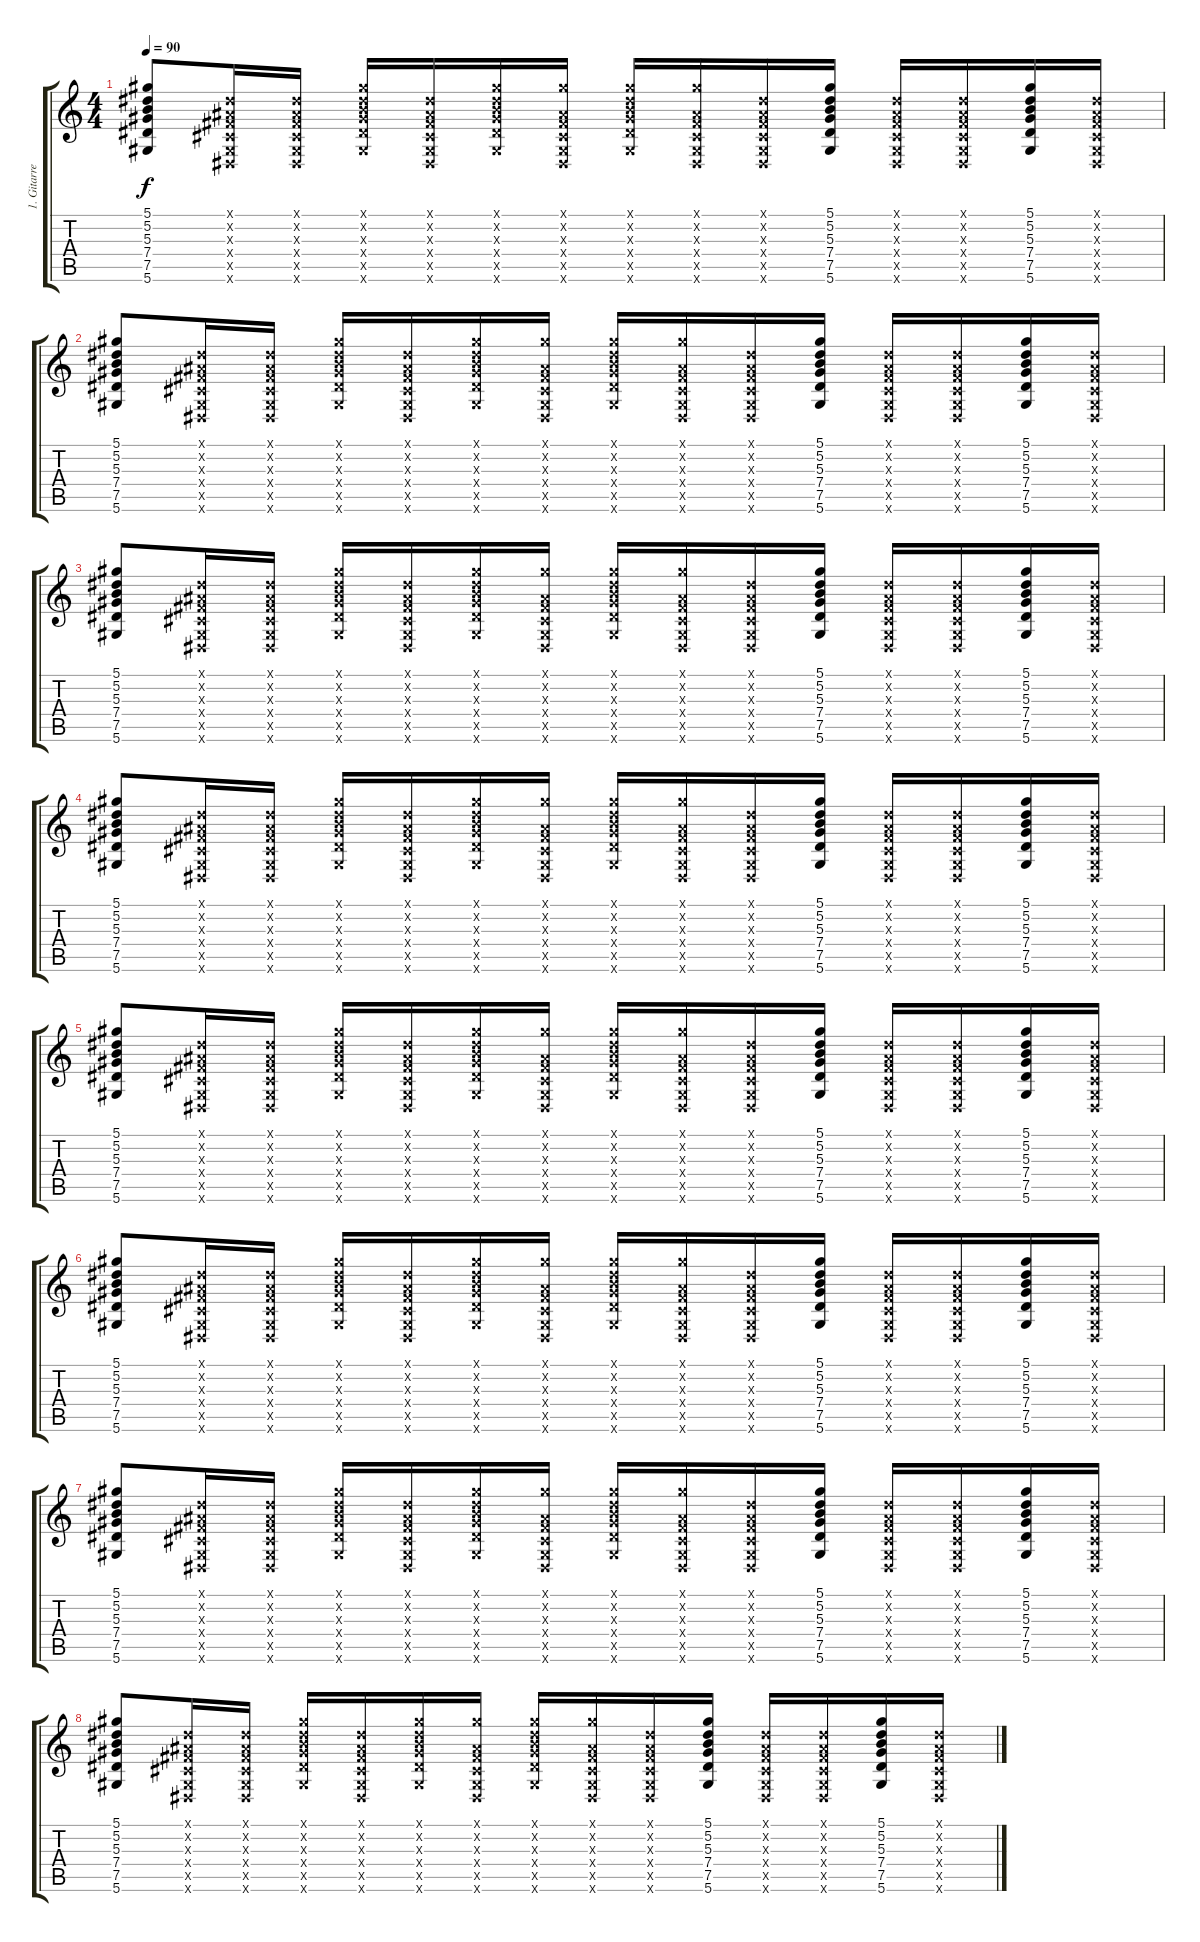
\track ("1. Gitarre" "1. Gitarre") {instrument overdrivenguitar}
\staff {score tabs}
\tuning (Eb4 Bb3 Gb3 Db3 Ab2 Eb2) {hide}
\ts (4 4)
\tempo 90
\clef g2
\ks c
(5.1 5.2 5.3 7.4 7.5 5.6).8{dy f} (0.1{x} 0.2{x} 0.3{x} 0.4{x} 0.5{x} 0.6{x}).16 (0.1{x} 0.2{x} 0.3{x} 0.4{x} 0.5{x} 0.6{x}).16 (5.1{x} 5.2{x} 5.3{x} 7.4{x} 7.5{x} 5.6{x}).16 (0.1{x} 0.2{x} 0.3{x} 0.4{x} 0.5{x} 0.6{x}).16 (5.1{x} 5.2{x} 5.3{x} 7.4{x} 7.5{x} 5.6{x}).16 (5.1{x} 0.2{x} 0.3{x} 0.4{x} 0.5{x} 0.6{x}).16 (5.1{x} 5.2{x} 5.3{x} 7.4{x} 7.5{x} 5.6{x}).16 (5.1{x} 0.2{x} 0.3{x} 0.4{x} 0.5{x} 0.6{x}).16 (0.1{x} 0.2{x} 0.3{x} 0.4{x} 0.5{x} 0.6{x}).16 (5.1 5.2 5.3 7.4 7.5 5.6).16 (0.1{x} 0.2{x} 0.3{x} 0.4{x} 0.5{x} 0.6{x}).16 (0.1{x} 0.2{x} 0.3{x} 0.4{x} 0.5{x} 0.6{x}).16 (5.1 5.2 5.3 7.4 7.5 5.6).16 (0.1{x} 0.2{x} 0.3{x} 0.4{x} 0.5{x} 0.6{x}).16 |
(5.1 5.2 5.3 7.4 7.5 5.6).8 (0.1{x} 0.2{x} 0.3{x} 0.4{x} 0.5{x} 0.6{x}).16 (0.1{x} 0.2{x} 0.3{x} 0.4{x} 0.5{x} 0.6{x}).16 (5.1{x} 5.2{x} 5.3{x} 7.4{x} 7.5{x} 5.6{x}).16 (0.1{x} 0.2{x} 0.3{x} 0.4{x} 0.5{x} 0.6{x}).16 (5.1{x} 5.2{x} 5.3{x} 7.4{x} 7.5{x} 5.6{x}).16 (5.1{x} 0.2{x} 0.3{x} 0.4{x} 0.5{x} 0.6{x}).16 (5.1{x} 5.2{x} 5.3{x} 7.4{x} 7.5{x} 5.6{x}).16 (5.1{x} 0.2{x} 0.3{x} 0.4{x} 0.5{x} 0.6{x}).16 (0.1{x} 0.2{x} 0.3{x} 0.4{x} 0.5{x} 0.6{x}).16 (5.1 5.2 5.3 7.4 7.5 5.6).16 (0.1{x} 0.2{x} 0.3{x} 0.4{x} 0.5{x} 0.6{x}).16 (0.1{x} 0.2{x} 0.3{x} 0.4{x} 0.5{x} 0.6{x}).16 (5.1 5.2 5.3 7.4 7.5 5.6).16 (0.1{x} 0.2{x} 0.3{x} 0.4{x} 0.5{x} 0.6{x}).16 |
(5.1 5.2 5.3 7.4 7.5 5.6).8 (0.1{x} 0.2{x} 0.3{x} 0.4{x} 0.5{x} 0.6{x}).16 (0.1{x} 0.2{x} 0.3{x} 0.4{x} 0.5{x} 0.6{x}).16 (5.1{x} 5.2{x} 5.3{x} 7.4{x} 7.5{x} 5.6{x}).16 (0.1{x} 0.2{x} 0.3{x} 0.4{x} 0.5{x} 0.6{x}).16 (5.1{x} 5.2{x} 5.3{x} 7.4{x} 7.5{x} 5.6{x}).16 (5.1{x} 0.2{x} 0.3{x} 0.4{x} 0.5{x} 0.6{x}).16 (5.1{x} 5.2{x} 5.3{x} 7.4{x} 7.5{x} 5.6{x}).16 (5.1{x} 0.2{x} 0.3{x} 0.4{x} 0.5{x} 0.6{x}).16 (0.1{x} 0.2{x} 0.3{x} 0.4{x} 0.5{x} 0.6{x}).16 (5.1 5.2 5.3 7.4 7.5 5.6).16 (0.1{x} 0.2{x} 0.3{x} 0.4{x} 0.5{x} 0.6{x}).16 (0.1{x} 0.2{x} 0.3{x} 0.4{x} 0.5{x} 0.6{x}).16 (5.1 5.2 5.3 7.4 7.5 5.6).16 (0.1{x} 0.2{x} 0.3{x} 0.4{x} 0.5{x} 0.6{x}).16 |
(5.1 5.2 5.3 7.4 7.5 5.6).8 (0.1{x} 0.2{x} 0.3{x} 0.4{x} 0.5{x} 0.6{x}).16 (0.1{x} 0.2{x} 0.3{x} 0.4{x} 0.5{x} 0.6{x}).16 (5.1{x} 5.2{x} 5.3{x} 7.4{x} 7.5{x} 5.6{x}).16 (0.1{x} 0.2{x} 0.3{x} 0.4{x} 0.5{x} 0.6{x}).16 (5.1{x} 5.2{x} 5.3{x} 7.4{x} 7.5{x} 5.6{x}).16 (5.1{x} 0.2{x} 0.3{x} 0.4{x} 0.5{x} 0.6{x}).16 (5.1{x} 5.2{x} 5.3{x} 7.4{x} 7.5{x} 5.6{x}).16 (5.1{x} 0.2{x} 0.3{x} 0.4{x} 0.5{x} 0.6{x}).16 (0.1{x} 0.2{x} 0.3{x} 0.4{x} 0.5{x} 0.6{x}).16 (5.1 5.2 5.3 7.4 7.5 5.6).16 (0.1{x} 0.2{x} 0.3{x} 0.4{x} 0.5{x} 0.6{x}).16 (0.1{x} 0.2{x} 0.3{x} 0.4{x} 0.5{x} 0.6{x}).16 (5.1 5.2 5.3 7.4 7.5 5.6).16 (0.1{x} 0.2{x} 0.3{x} 0.4{x} 0.5{x} 0.6{x}).16 |
(5.1 5.2 5.3 7.4 7.5 5.6).8 (0.1{x} 0.2{x} 0.3{x} 0.4{x} 0.5{x} 0.6{x}).16 (0.1{x} 0.2{x} 0.3{x} 0.4{x} 0.5{x} 0.6{x}).16 (5.1{x} 5.2{x} 5.3{x} 7.4{x} 7.5{x} 5.6{x}).16 (0.1{x} 0.2{x} 0.3{x} 0.4{x} 0.5{x} 0.6{x}).16 (5.1{x} 5.2{x} 5.3{x} 7.4{x} 7.5{x} 5.6{x}).16 (5.1{x} 0.2{x} 0.3{x} 0.4{x} 0.5{x} 0.6{x}).16 (5.1{x} 5.2{x} 5.3{x} 7.4{x} 7.5{x} 5.6{x}).16 (5.1{x} 0.2{x} 0.3{x} 0.4{x} 0.5{x} 0.6{x}).16 (0.1{x} 0.2{x} 0.3{x} 0.4{x} 0.5{x} 0.6{x}).16 (5.1 5.2 5.3 7.4 7.5 5.6).16 (0.1{x} 0.2{x} 0.3{x} 0.4{x} 0.5{x} 0.6{x}).16 (0.1{x} 0.2{x} 0.3{x} 0.4{x} 0.5{x} 0.6{x}).16 (5.1 5.2 5.3 7.4 7.5 5.6).16 (0.1{x} 0.2{x} 0.3{x} 0.4{x} 0.5{x} 0.6{x}).16 |
(5.1 5.2 5.3 7.4 7.5 5.6).8 (0.1{x} 0.2{x} 0.3{x} 0.4{x} 0.5{x} 0.6{x}).16 (0.1{x} 0.2{x} 0.3{x} 0.4{x} 0.5{x} 0.6{x}).16 (5.1{x} 5.2{x} 5.3{x} 7.4{x} 7.5{x} 5.6{x}).16 (0.1{x} 0.2{x} 0.3{x} 0.4{x} 0.5{x} 0.6{x}).16 (5.1{x} 5.2{x} 5.3{x} 7.4{x} 7.5{x} 5.6{x}).16 (5.1{x} 0.2{x} 0.3{x} 0.4{x} 0.5{x} 0.6{x}).16 (5.1{x} 5.2{x} 5.3{x} 7.4{x} 7.5{x} 5.6{x}).16 (5.1{x} 0.2{x} 0.3{x} 0.4{x} 0.5{x} 0.6{x}).16 (0.1{x} 0.2{x} 0.3{x} 0.4{x} 0.5{x} 0.6{x}).16 (5.1 5.2 5.3 7.4 7.5 5.6).16 (0.1{x} 0.2{x} 0.3{x} 0.4{x} 0.5{x} 0.6{x}).16 (0.1{x} 0.2{x} 0.3{x} 0.4{x} 0.5{x} 0.6{x}).16 (5.1 5.2 5.3 7.4 7.5 5.6).16 (0.1{x} 0.2{x} 0.3{x} 0.4{x} 0.5{x} 0.6{x}).16 |
(5.1 5.2 5.3 7.4 7.5 5.6).8 (0.1{x} 0.2{x} 0.3{x} 0.4{x} 0.5{x} 0.6{x}).16 (0.1{x} 0.2{x} 0.3{x} 0.4{x} 0.5{x} 0.6{x}).16 (5.1{x} 5.2{x} 5.3{x} 7.4{x} 7.5{x} 5.6{x}).16 (0.1{x} 0.2{x} 0.3{x} 0.4{x} 0.5{x} 0.6{x}).16 (5.1{x} 5.2{x} 5.3{x} 7.4{x} 7.5{x} 5.6{x}).16 (5.1{x} 0.2{x} 0.3{x} 0.4{x} 0.5{x} 0.6{x}).16 (5.1{x} 5.2{x} 5.3{x} 7.4{x} 7.5{x} 5.6{x}).16 (5.1{x} 0.2{x} 0.3{x} 0.4{x} 0.5{x} 0.6{x}).16 (0.1{x} 0.2{x} 0.3{x} 0.4{x} 0.5{x} 0.6{x}).16 (5.1 5.2 5.3 7.4 7.5 5.6).16 (0.1{x} 0.2{x} 0.3{x} 0.4{x} 0.5{x} 0.6{x}).16 (0.1{x} 0.2{x} 0.3{x} 0.4{x} 0.5{x} 0.6{x}).16 (5.1 5.2 5.3 7.4 7.5 5.6).16 (0.1{x} 0.2{x} 0.3{x} 0.4{x} 0.5{x} 0.6{x}).16 |
(5.1 5.2 5.3 7.4 7.5 5.6).8 (0.1{x} 0.2{x} 0.3{x} 0.4{x} 0.5{x} 0.6{x}).16 (0.1{x} 0.2{x} 0.3{x} 0.4{x} 0.5{x} 0.6{x}).16 (5.1{x} 5.2{x} 5.3{x} 7.4{x} 7.5{x} 5.6{x}).16 (0.1{x} 0.2{x} 0.3{x} 0.4{x} 0.5{x} 0.6{x}).16 (5.1{x} 5.2{x} 5.3{x} 7.4{x} 7.5{x} 5.6{x}).16 (5.1{x} 0.2{x} 0.3{x} 0.4{x} 0.5{x} 0.6{x}).16 (5.1{x} 5.2{x} 5.3{x} 7.4{x} 7.5{x} 5.6{x}).16 (5.1{x} 0.2{x} 0.3{x} 0.4{x} 0.5{x} 0.6{x}).16 (0.1{x} 0.2{x} 0.3{x} 0.4{x} 0.5{x} 0.6{x}).16 (5.1 5.2 5.3 7.4 7.5 5.6).16 (0.1{x} 0.2{x} 0.3{x} 0.4{x} 0.5{x} 0.6{x}).16 (0.1{x} 0.2{x} 0.3{x} 0.4{x} 0.5{x} 0.6{x}).16 (5.1 5.2 5.3 7.4 7.5 5.6).16 (0.1{x} 0.2{x} 0.3{x} 0.4{x} 0.5{x} 0.6{x}).16
